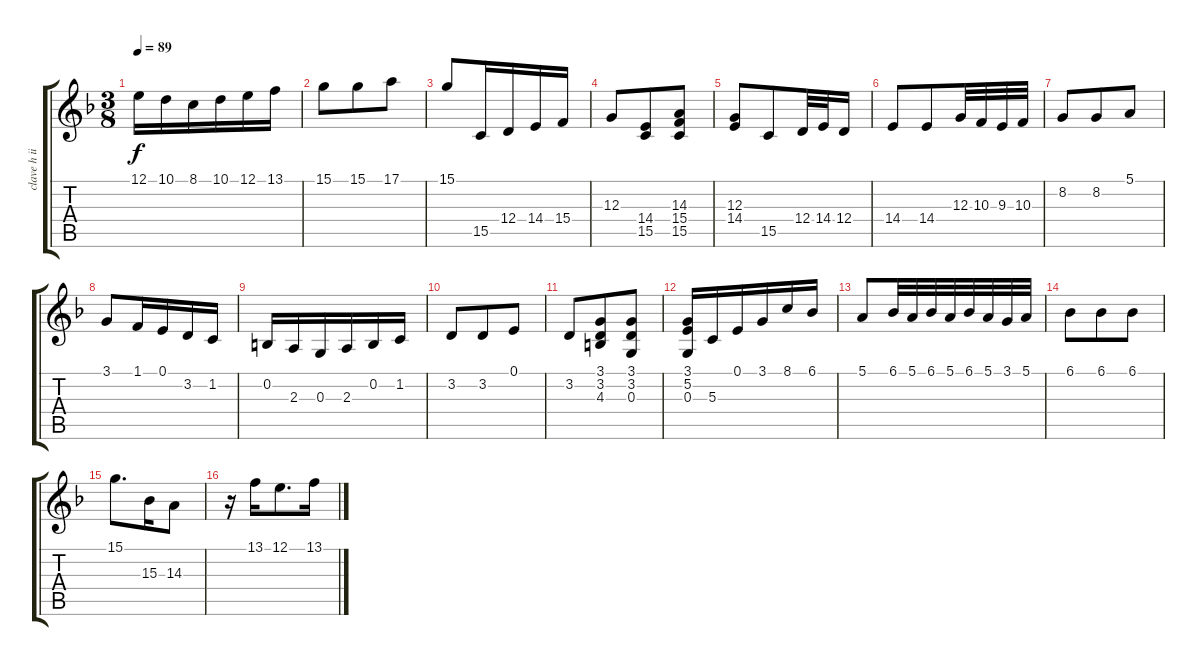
\track ("clave h ii" "clave h ii") {instrument harpsichord}
\staff {score tabs}
\tuning (E4 B3 G3 D3 A2 E2) {hide}
\ts (3 8)
\tempo 89
\clef g2
\ks dminor
12.1.16{dy f} 10.1.16 8.1.16 10.1.16 12.1.16 13.1.16 |
15.1.8 15.1.8 17.1.8 |
15.1.8 15.5.16 12.4.16 14.4.16 15.4.16 |
12.3.8 (14.4 15.5).8 (14.3 15.4 15.5).8 |
(12.3 14.4).8 15.5.8 12.4.32 14.4.32 12.4.16 |
14.4.8 14.4.8 12.3.32 10.3.32 9.3.32 10.3.32 |
8.2.8 8.2.8 5.1.8 |
3.1.8 1.1.16 0.1.16 3.2.16 1.2.16 |
0.2.16 2.3.16 0.3.16 2.3.16 0.2.16 1.2.16 |
3.2.8 3.2.8 0.1.8 |
3.2.8 (3.1 3.2 4.3).8 (3.1 3.2 0.3).8 |
(3.1 5.2 0.3).16 5.3.16 0.1.16 3.1.16 8.1.16 6.1.16 |
5.1.8 6.1.32 5.1.32 6.1.32 5.1.32 6.1.32 5.1.32 3.1.32 5.1.32 |
6.1.8 6.1.8 6.1.8 |
15.1.8{d} 15.3.16 14.3.8 |
r.16 13.1.16 12.1.8{d} 13.1.16
